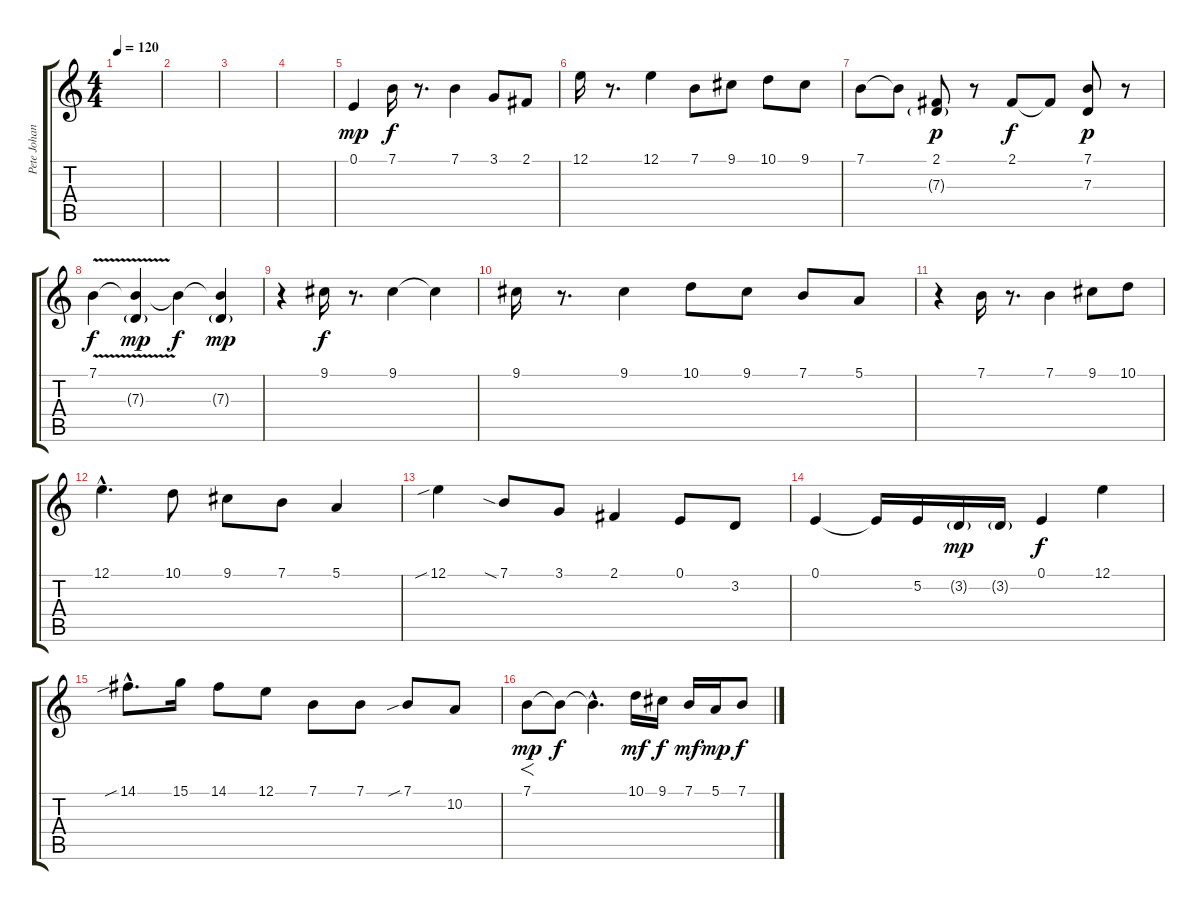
\track ("Pete Johansen" "Pete Johan") {instrument violin}
\staff {score tabs}
\tuning (E4 B3 G3 D3 A2 E2) {hide}
\ts (4 4)
\tempo 120
\clef g2
\ks c
|
|
|
|
0.1.4{dy mp} 7.1.16{dy f} r.8{d} 7.1.4 3.1.8 2.1.8 |
12.1.16 r.8{d} 12.1.4 7.1.8 9.1.8 10.1.8 9.1.8 |
7.1.8 7.1{t}.8 (2.1 7.3{g}).8{dy p} r.8 2.1.8{dy f} 2.1{t}.8 (7.1 7.3).8{dy p} r.8 |
7.1{v}.4{dy f} (7.1{t} 7.3{g}).4{dy mp} 7.1{t}.4{dy f} (7.1{t} 7.3{g}).4{dy mp} |
r.4 9.1.16{dy f} r.8{d} 9.1.4 9.1{t}.4 |
9.1.16 r.8{d} 9.1.4 10.1.8 9.1.8 7.1.8 5.1.8 |
r.4 7.1.16 r.8{d} 7.1.4 9.1.8 10.1.8 |
12.1{hac}.4{d} 10.1.8 9.1.8 7.1.8 5.1.4 |
12.1{sib}.4 7.1{sia}.8 3.1.8 2.1.4 0.1.8 3.2.8 |
0.1.4 0.1{t}.16 5.2.16 3.2{g}.16{dy mp} 3.2{g}.16 0.1.4{dy f} 12.1.4 |
14.1{sib hac}.8{d} 15.1.16 14.1.8 12.1.8 7.1.8 7.1.8 7.1{sib}.8 10.2.8 |
7.1.8{f dy mp} 7.1{t}.8{dy f} 7.1{hac t}.4{d} 10.1.16{dy mf} 9.1.16{dy f} 7.1.16{dy mf} 5.1.16{dy mp} 7.1.8{dy f}
